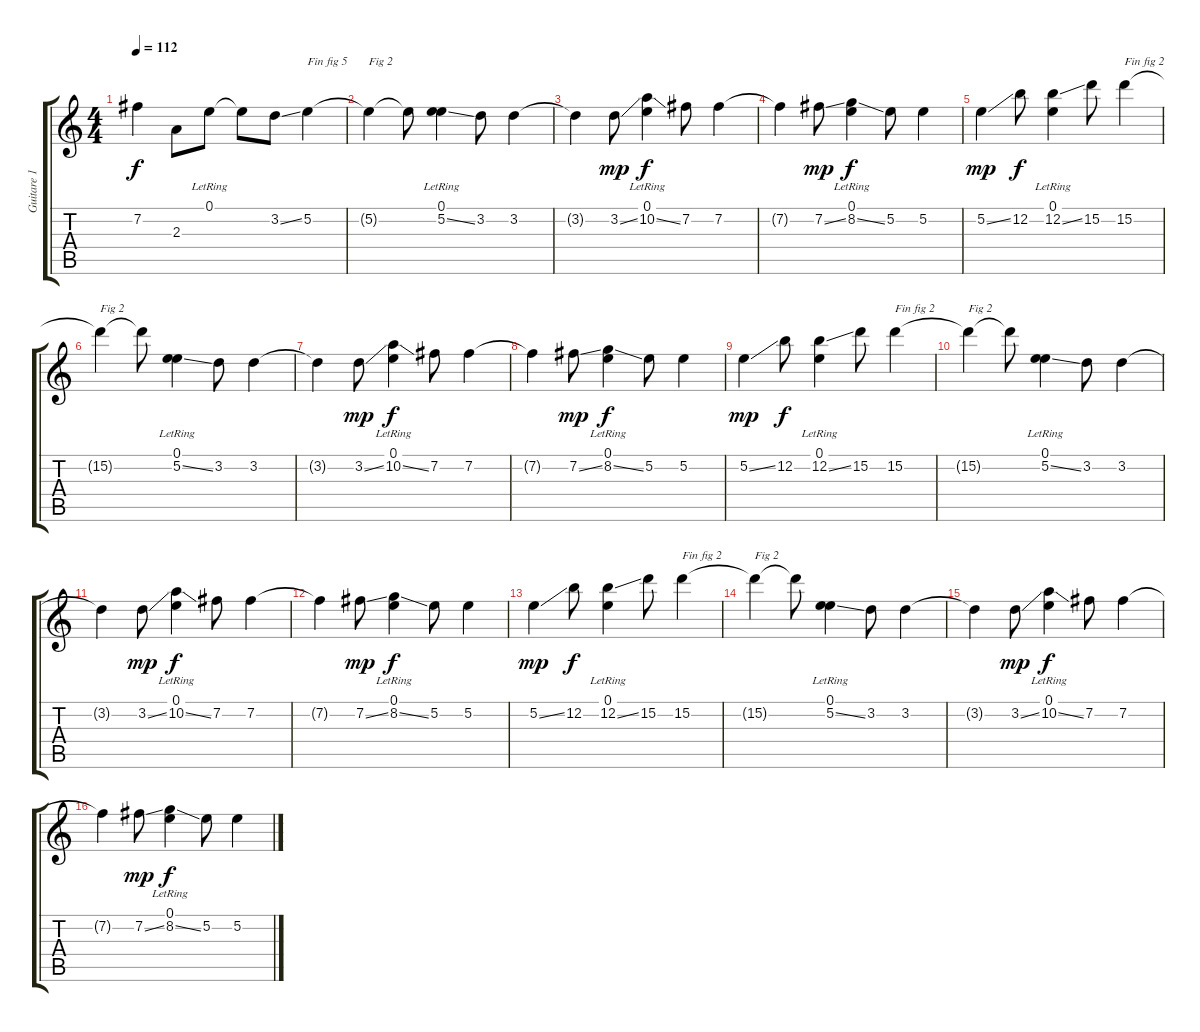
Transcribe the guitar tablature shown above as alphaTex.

\track ("Guitare 1  " "Guitare 1 ") {instrument distortionguitar}
\staff {score tabs}
\tuning (E4 B3 G3 D3 A2 E2) {hide}
\ts (4 4)
\tempo 112
\clef g2
\ks c
7.2{t}.4{dy f} 2.3.8 0.1{lr}.8 0.1{t}.8 3.2{ss}.8 5.2.4{txt "Fin fig 5"} |
5.2{t}.4{txt "Fig 2"} 5.2{t}.8 (0.1{lr} 5.2{ss}).4 3.2.8 3.2.4 |
3.2{t}.4 3.2{ss}.8{dy mp} (0.1{lr} 10.2{ss}).4{dy f} 7.2.8 7.2.4 |
7.2{t}.4 7.2{ss}.8{dy mp} (0.1{lr} 8.2{ss}).4{dy f} 5.2.8 5.2.4 |
5.2{ss}.4{dy mp} 12.2.8{dy f} (0.1{lr} 12.2{ss}).4 15.2.8 15.2.4{txt "Fin fig 2"} |
15.2{t}.4{txt "Fig 2"} 15.2{t}.8 (0.1{lr} 5.2{ss}).4 3.2.8 3.2.4 |
3.2{t}.4 3.2{ss}.8{dy mp} (0.1{lr} 10.2{ss}).4{dy f} 7.2.8 7.2.4 |
7.2{t}.4 7.2{ss}.8{dy mp} (0.1{lr} 8.2{ss}).4{dy f} 5.2.8 5.2.4 |
5.2{ss}.4{dy mp} 12.2.8{dy f} (0.1{lr} 12.2{ss}).4 15.2.8 15.2.4{txt "Fin fig 2"} |
15.2{t}.4{txt "Fig 2"} 15.2{t}.8 (0.1{lr} 5.2{ss}).4 3.2.8 3.2.4 |
3.2{t}.4 3.2{ss}.8{dy mp} (0.1{lr} 10.2{ss}).4{dy f} 7.2.8 7.2.4 |
7.2{t}.4 7.2{ss}.8{dy mp} (0.1{lr} 8.2{ss}).4{dy f} 5.2.8 5.2.4 |
5.2{ss}.4{dy mp} 12.2.8{dy f} (0.1{lr} 12.2{ss}).4 15.2.8 15.2.4{txt "Fin fig 2"} |
15.2{t}.4{txt "Fig 2"} 15.2{t}.8 (0.1{lr} 5.2{ss}).4 3.2.8 3.2.4 |
3.2{t}.4 3.2{ss}.8{dy mp} (0.1{lr} 10.2{ss}).4{dy f} 7.2.8 7.2.4 |
7.2{t}.4 7.2{ss}.8{dy mp} (0.1{lr} 8.2{ss}).4{dy f} 5.2.8 5.2.4
